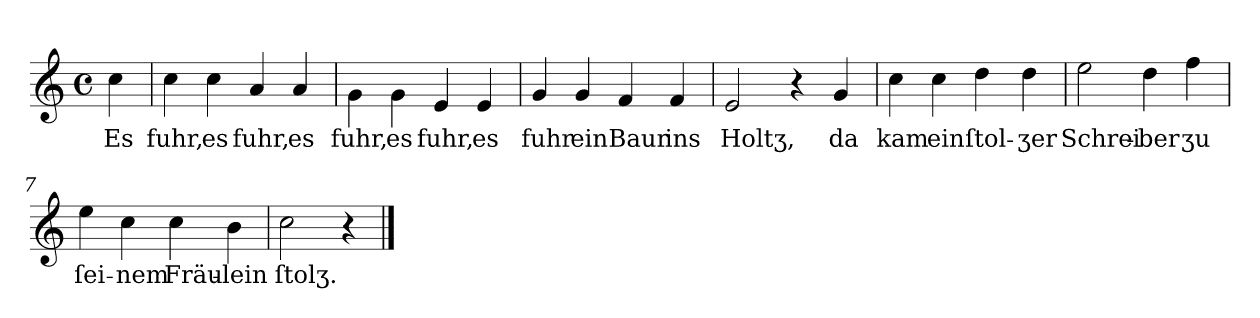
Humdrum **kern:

**kern	**text
*part1	*part1
*staff1	*staff1
*k[]	*
*C:	*
*M4/4	*
*met(c)	*
=	=
4cc	Es
=1	=1
4cc	fuhr,
4cc	es
4a	fuhr,
4a	es
=2	=2
4g\	fuhr,
4g\	es
4e	fuhr,
4e	es
=3	=3
4g	fuhr
4g	ein
4f	Baur
4f	ins
=4	=4
2e	Holtʒ,
4r	.
4g	da
=5	=5
4cc	kam
4cc	ein
4dd	ſtol-
4dd	-ʒer
=6	=6
2ee	Schrei-
4dd	-ber
4ff	ʒu
=7	=7
4ee	ſei-
4cc	-nem
4cc	Fräu-
4b	-lein
=8	=8
2cc	ſtolʒ.
4r	.
==	==
*-	*-
